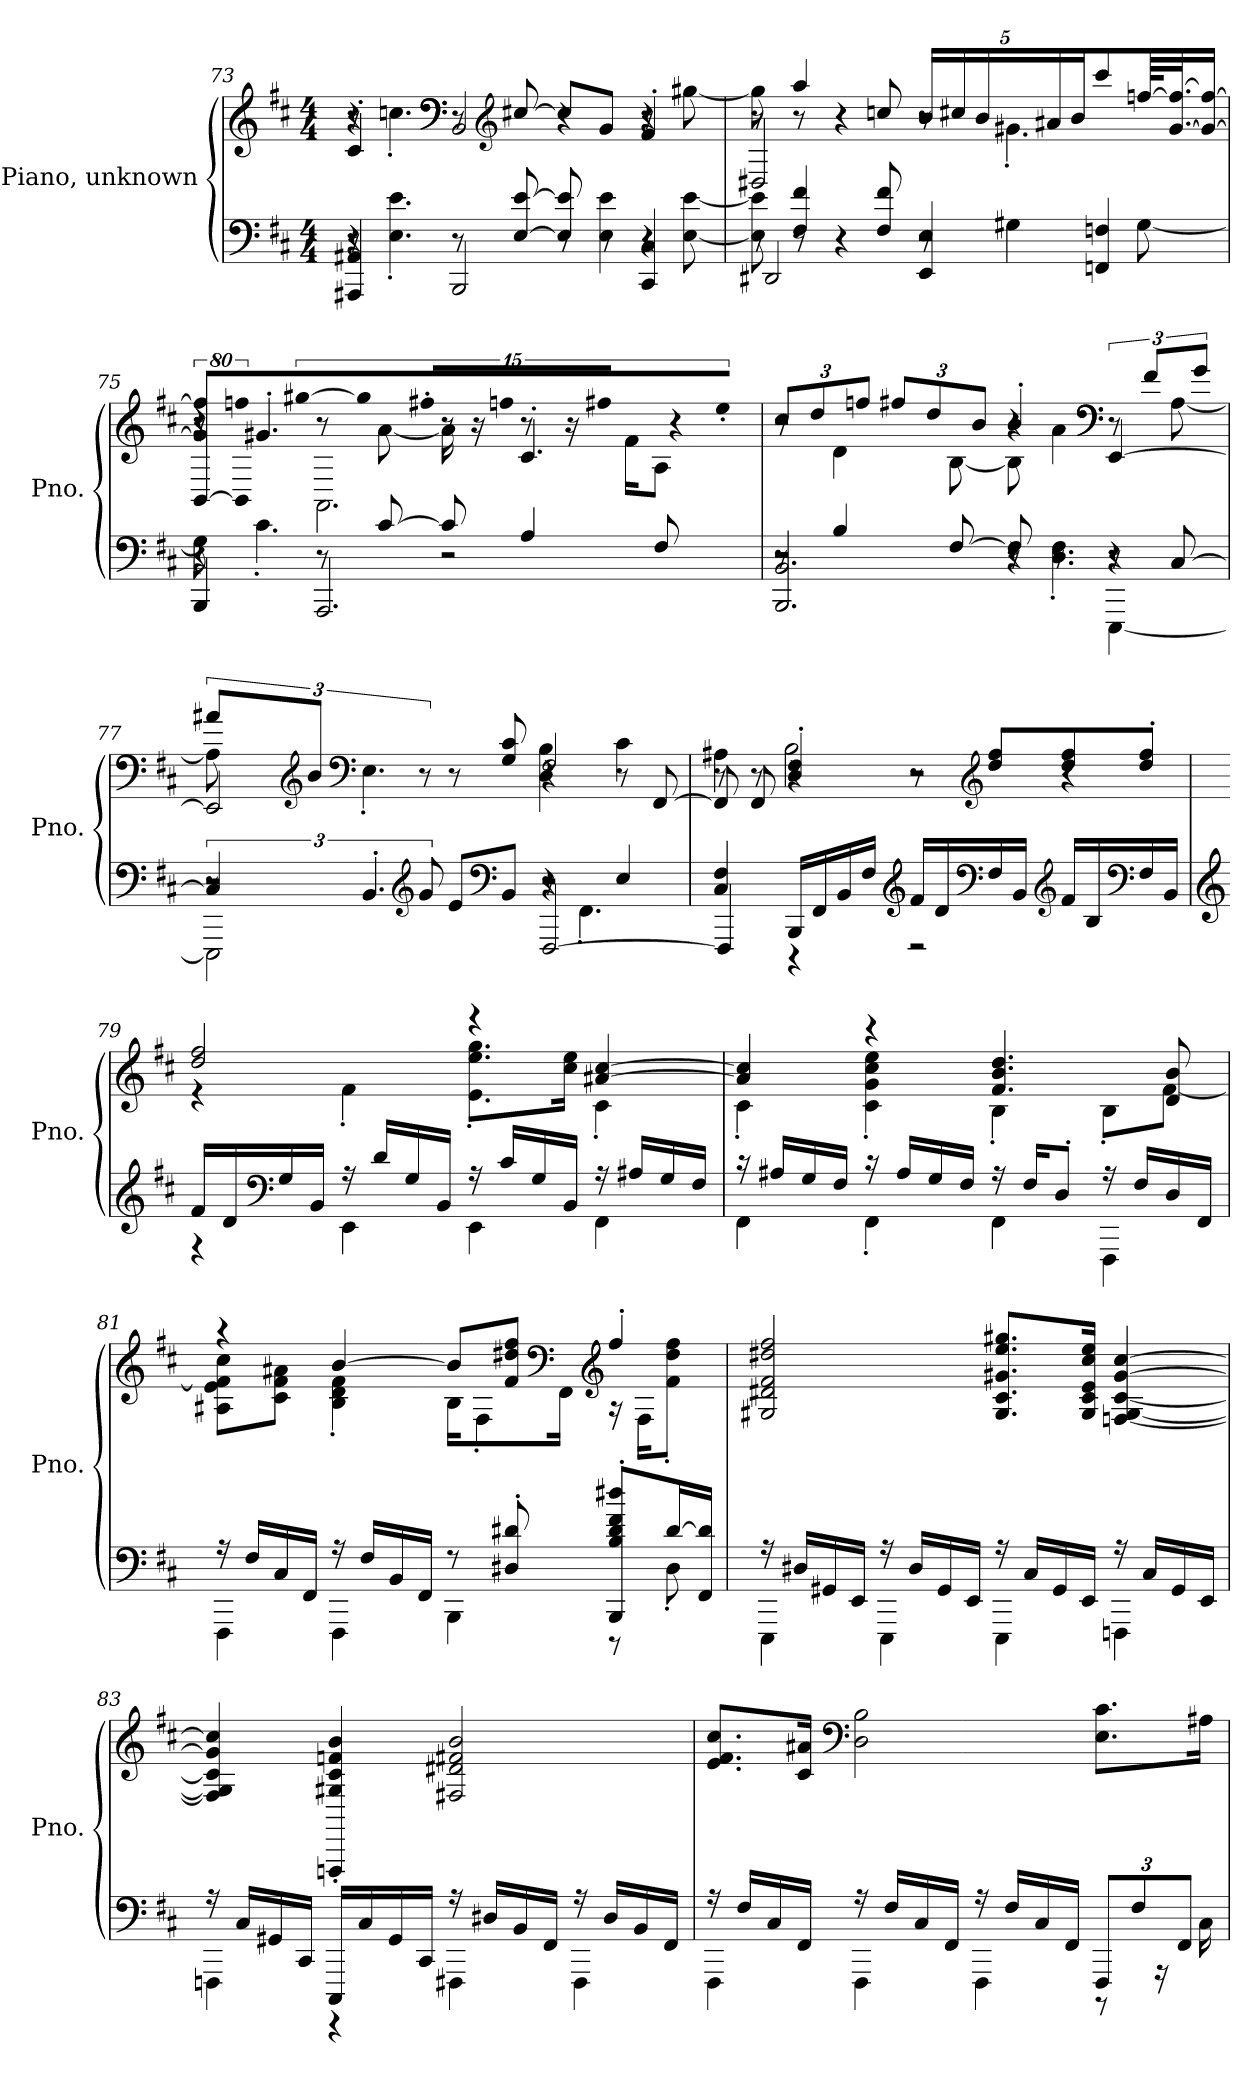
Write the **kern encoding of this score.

**kern	**kern
*part1	*part1
*staff2	*staff1
*I"Piano, unknown	*
*I'Pno.	*
*clefF4	*clefG2
*k[f#c#]	*k[f#c#]
*M4/4	*M4/4
=73	=73
*^	*^
*	*^	*	*^
4r	8r	4AAA#X/ 4AA#X/	4c#'/	8r	4r
.	4.E\' 4.e\'	.	.	4.ccn'\	.
*	*	*	*clefF4	*	*
8r	.	2BBB/	8r	.	2BB/
*	*	*	*clefG2	*	*
[8E/ [8e/	.	.	[8cc#X/	.	.
8E/] 8e/]	8r	.	8cc#/L]	4r	.
8r	4E\ 4e\	.	8g/J	.	.
4r	.	4CC#/ 4C#/	4f#'/	8r	4r
.	[8E\ [8e\	.	.	[8gg#X\	.
!!LO:LB:g=z	!!	!!
=74	=74	=74	=74	=74	=74
8r	8E\] 8e\]	2DD#X/	8r	8gg#\]	2D#X/
4F#/ 4f#/	8r	.	4aa/	8r	.
.	4r	.	.	4r	.
8F#/ 8f#/	.	.	8ccn/	.	.
*	*	*	*Xbrackettup	*	*
2r	8r	4EE/ 4E/	20b/LL	8r	2r
.	.	.	20cc#X/	.	.
.	.	.	20b/	.	.
.	4G#X\	.	.	4.g#X'\	.
.	.	.	20a#X/	.	.
.	.	.	20b/J	.	.
.	.	4FFn/ 4Fn/	8ccc#/	.	.
.	[8G#\	.	[64ffn/KLL	.	.
.	.	.	[32.g#/ 32.ff/_J	.	.
.	.	.	16g#/_ 16ff/_JJ	.	.
*	*	*	*v	*v	*v
!!LO:LB:g=z
=75	=75	=75	=75
*	*	*	*brackettup
!	!	!	!LO:N:vis=8
*	*	*	*^
*	*	*	*	*^
*	*	*	*	*	*^
4r	8G#\]	4BBB/	[640%71BB/ 640%71g#/] 640%71ff/]L	4r	8r	4r
!	!	!	!LO:N:vis=8	!	!	!
.	.	.	640%71BB/] 640%71ffn/	.	.	.
.	4.c#'\	.	.	.	4.g#X'/	.
.	.	.	1920ryy	.	.	.
!	!	!	!LO:N:vis=8	!	!	!
.	.	.	[640%71gg#X/J	.	.	.
8r	.	2.AAA/	.	8r	.	2.AA\
!	!	!	!LO:N:vis=4	!	!	!
.	.	.	1920%427gg#/]	.	.	.
[8c#/	.	.	.	[8a\	.	.
8c#/]	2r	.	.	16a\]	8r	.
!	!	!	!LO:N:vis=8	!	!	!
.	.	.	640%71ff#X'/L	.	.	.
.	.	.	.	16r	.	.
4A/	.	.	.	8r	4.c#'/	.
!	!	!	!LO:N:vis=16	!	!	!
.	.	.	1920%107ffn/L	.	.	.
!	!	!	!LO:N:vis=16	!	!	!
.	.	.	1920%107ff#X/JJ	.	.	.
.	.	.	.	16r	.	.
!	!	!	!LO:N:vis=8	!	!	!
.	.	.	640%71r	.	.	.
.	.	.	.	16f#\KL	.	.
8F#/	.	.	.	8A\J	.	.
!	!	!	!LO:N:vis=8	!	!	!
.	.	.	640%71ee'/	.	.	.
*	*	*	*v	*v	*v	*v
=76	=76	=76	=76
*	*	*^	*
*	*	*	*	*Xbrackettup
*	*	*	*	*^
*	*	*	*	*	*^
8r	2r	2.BBB/ 2.BB/	2r	12cc#/L	8r	2r
.	.	.	.	12dd/	.	.
4B/	.	.	.	.	4d\	.
.	.	.	.	12ffn/J	.	.
.	.	.	.	12ff#X/L	.	.
.	.	.	.	12dd/	.	.
[8F#/	.	.	.	.	[8B\	.
.	.	.	.	12b/J	.	.
8F#/]	8r	.	4r	4b'/	8B\]	4r
8r	4.D\' 4.F#\'	.	.	.	4a\	.
*	*	*	*	*clefF4	*	*
*	*	*	*	*brackettup	*	*
8r	.	4r	[4EEE\	12r	.	[4EE/
.	.	.	.	12f#/L	.	.
[8C#/	.	.	.	.	[8A\	.
.	.	.	.	12g/J	.	.
!!LO:LB:g=z	!!	!!
=77	=77	=77	=77	=77	=77	=77
6C#/]	2r	8r	2EEE\]	12a#X/L	8A\]	2EE/]
*	*	*	*	*clefG2	*	*
.	.	.	.	12b/J	.	.
*	*	*	*	*clefF4	*	*
.	.	4.BB'/	.	.	4.E'\	.
*clefG2	*	*	*	*	*	*
12g/	.	.	.	12r	.	.
8e/L	.	.	.	8r	.	.
*clefF4	*	*	*	*	*	*
8BB/J	.	.	.	8G/ 8c#/	.	.
4r	8r	[2FFF#/	2r	2F#/	4D\ 4B\	4r
.	4.FF#'\	.	.	.	.	.
4E/	.	.	.	.	4c#\	8r
.	.	.	.	.	.	[8FF#/
*	*v	*v	*v	*	*	*
=78	=78	=78	=78	=78
4C#/ 4F#/	4FFF#/]	8r	4A#X\	8FF#/]
.	.	8FF#/	.	8r
16BBB/LL	4r	4D/' 4F#/'	2B\	4r
16FF#/	.	.	.	.
16BB/	.	.	.	.
16F#/JJ	.	.	.	.
*clefG2	*	*	*	*
16f#/LL	2r	8r	.	2r
16d/	.	.	.	.
*clefF4	*	*clefG2	*	*
16F#/	.	8dd/ 8ff#/L	.	.
16BB/JJ	.	.	.	.
*clefG2	*	*	*	*
16f#/LL	.	8dd/ 8ff#/	4r	.
16B/	.	.	.	.
*clefF4	*	*	*	*
16F#/	.	8dd/' 8ff#/'J	.	.
16BB/JJ	.	.	.	.
*	*	*v	*v	*v
!!LO:LB:g=z
=79	=79	=79
*clefG2	*	*
*	*	*^
16f#/LL	4r	2dd/ 2ff#/	4r
16d/	.	.	.
*clefF4	*	*	*
16G/	.	.	.
16BB/JJ	.	.	.
16r	4EE\	.	4f#'\
16d/LL	.	.	.
16G/	.	.	.
16BB/JJ	.	.	.
16r	4EE\	4r	8.e\' 8.ee\' 8.gg\'L
16c#/LL	.	.	.
16G/	.	.	.
16BB/JJ	.	.	16cc#\ 16ee\Jk
16r	4FF#\	[4a#X/ [4cc#/	4c#'\
16A#X/LL	.	.	.
16G/	.	.	.
16F#/JJ	.	.	.
=80	=80	=80	=80
16r	4FF#\	4a#/] 4cc#/]	4c#'\
16A#X/LL	.	.	.
16G/	.	.	.
16F#/JJ	.	.	.
16r	4FF#'\	4r	4c#\' 4g\' 4cc#\' 4ee\'
16A#/LL	.	.	.
16G/	.	.	.
16F#/JJ	.	.	.
16r	4FF#\	4.f#/ 4.b/ 4.dd/	4B'\
16F#/KL	.	.	.
8D'/J	.	.	.
16r	4FFF#\	.	8B'\L
16F#/LL	.	.	.
16D/	.	8d/ 8b/	[8f#\J
16FF#/JJ	.	.	.
!!LO:LB:g=z	!!
=81	=81	=81	=81
16r	4FFF#\	4r	8A#X\ 8e\ 8f#\] 8cc#\L
16F#/LL	.	.	.
16C#/	.	.	8c#\ 8f#\ 8a#X\J
16FF#/JJ	.	.	.
16r	4FFF#\	[4b/	4B\' 4d\' 4f#\'
16F#/LL	.	.	.
16BB/	.	.	.
16FF#/JJ	.	.	.
8r	4BBB\	8b/L]	16B\KL
.	.	.	8F#'\
8D#X/' 8d#X/'	.	8f#/ 8dd#X/ 8ff#/J	.
*	*	*clefF4	*
.	.	.	16FF#\Jk
*	*	*clefG2	*
8BBB/' 8B/' 8d#/' 8f#/' 8dd#X/'L	8r	4ff#'/	16r
.	.	.	16F#\KL
[16d#/L	8D#'\	.	8f#\' 8dd#\' 8ff#\'J
16FF#/ 16d#/]JJ	.	.	.
*	*	*v	*v
=82	=82	=82
16r	4EEE\	2G#X/ 2d#X/ 2f#/ 2dd#X/ 2ff#/
16D#X/LL	.	.
16GG#X/	.	.
16EE/JJ	.	.
16r	4EEE\	.
16D#/LL	.	.
16GG#/	.	.
16EE/JJ	.	.
16r	4EEE\	8.G#/ 8.c#/ 8.g#X/ 8.ee/ 8.gg#X/L
16C#/LL	.	.
16GG#/	.	.
16EE/JJ	.	16G#/ 16c#/ 16e/ 16cc#/ 16ee/Jk
16r	4FFFn\	[4Fn/ [4G#/ [4c#/ [4g#/ [4cc#/
16C#/LL	.	.
16GG#/	.	.
16EE/JJ	.	.
!!LO:PB:g=z
=83	=83	=83
16r	4FFFn\	4F/] 4G#/] 4c#/] 4g#/] 4cc#/]
16C#/LL	.	.
16GG#X/	.	.
16CC#/JJ	.	.
16CCC#/LL	4r	4FFFn/' 4G#X/' 4c#/' 4fn/' 4b/'
16C#/	.	.
16GG#/	.	.
16CC#/JJ	.	.
16r	4FFF#X\	2F#X/ 2d#X/ 2f#X/ 2b/
16D#X/LL	.	.
16BB/	.	.
16FF#/JJ	.	.
16r	4FFF#\	.
16D#/LL	.	.
16BB/	.	.
16FF#/JJ	.	.
=84	=84	=84
16r	4FFF#\	8.e/ 8.f#/ 8.cc#/L
16F#/LL	.	.
16C#/	.	.
16FF#/JJ	.	16c#/ 16a#X/Jk
*	*	*clefF4
16r	4FFF#\	2D\ 2B\
16F#/LL	.	.
16C#/	.	.
16FF#/JJ	.	.
16r	4FFF#\	.
16F#/LL	.	.
16C#/	.	.
16FF#/JJ	.	.
*Xbrackettup	*	*
12FFF#/L	8r	8.E\ 8.c#\L
12F#/	.	.
.	16r	.
12FF#/J	.	.
.	16C#\	16A#X\Jk
*v	*v	*
=	=
*-	*-
